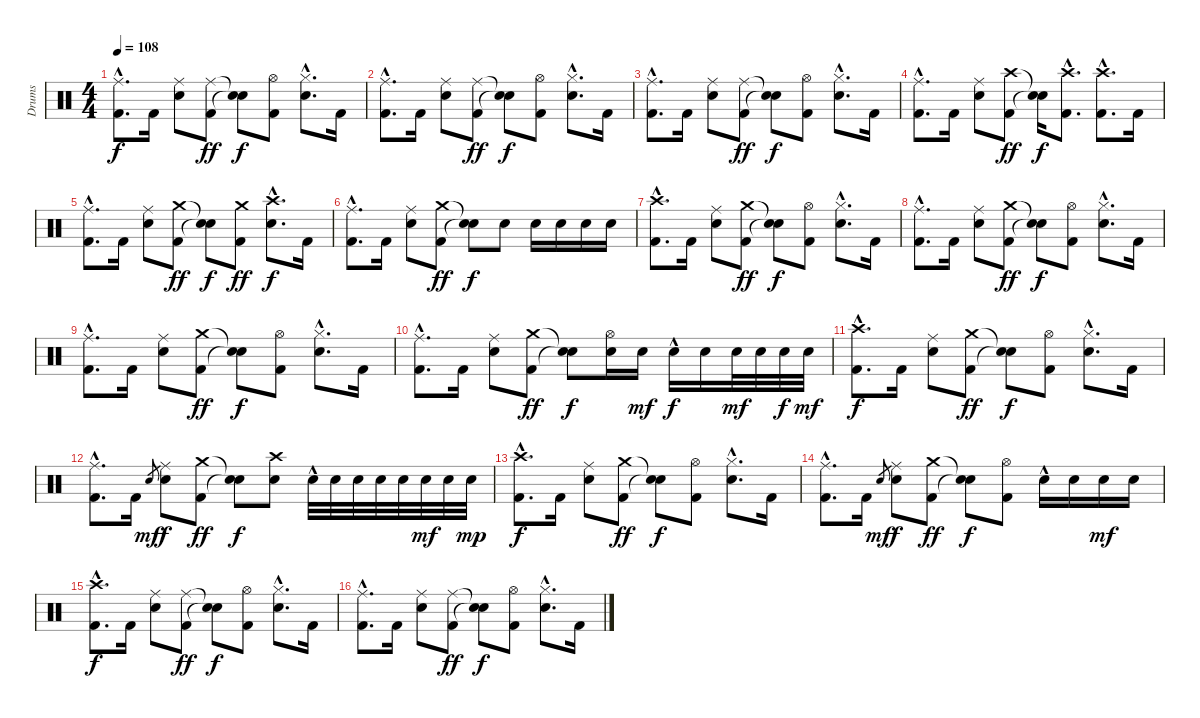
\track ("Drums" "Drums") {instrument percussion}
\staff {score}
\articulation defaults
\ts (4 4)
\tempo 108
\clef neutral
\ks c
("Ride (middle)"{hac} "Kick (hit) 2"{hac}).8{d dy f} "Kick (hit) 2".16 ("Ride (middle)" "Electric Snare (hit)").8 ("Ride (middle)" "Kick (hit) 2").8{dy ff} ("Snare (hit)"{t} "Snare (hit)"{t}).8{dy f} ("Hi-Hat (open)" "Kick (hit) 2").8 ("Hi-Hat (closed)"{hac} "Electric Snare (hit)"{hac}).8{d} "Kick (hit) 2".16 |
("Ride (middle)"{hac} "Kick (hit) 2"{hac}).8{d} "Kick (hit) 2".16 ("Ride (middle)" "Electric Snare (hit)").8 ("Ride (middle)" "Kick (hit) 2").8{dy ff} ("Snare (hit)"{t} "Snare (hit)"{t}).8{dy f} ("Hi-Hat (open)" "Kick (hit) 2").8 ("Hi-Hat (closed)"{hac} "Electric Snare (hit)"{hac}).8{d} "Kick (hit) 2".16 |
("Ride (middle)"{hac} "Kick (hit) 2"{hac}).8{d} "Kick (hit) 2".16 ("Ride (middle)" "Electric Snare (hit)").8 ("Ride (middle)" "Kick (hit) 2").8{dy ff} ("Snare (hit)"{t} "Snare (hit)"{t}).8{dy f} ("Hi-Hat (open)" "Kick (hit) 2").8 ("Hi-Hat (closed)"{hac} "Electric Snare (hit)"{hac}).8{d} "Kick (hit) 2".16 |
("Ride (middle)"{hac} "Kick (hit) 2"{hac}).8{d} "Kick (hit) 2".16 ("Ride (middle)" "Electric Snare (hit)").8 ("Crash high (hit)" "Kick (hit) 2").8{dy ff} ("Snare (hit)"{t} "Snare (hit)"{t}).16{dy f} ("Crash high (hit)"{hac} "Kick (hit) 2"{hac}).8{d} ("Crash high (hit)"{hac} "Kick (hit) 2"{hac}).8{d} "Kick (hit) 2".16 |
("Ride (middle)"{hac} "Kick (hit) 2"{hac}).8{d} "Kick (hit) 2".16 ("Ride (middle)" "Electric Snare (hit)").8 ("Crash medium (hit)" "Kick (hit) 2").8{dy ff} ("Snare (hit)"{t} "Snare (hit)"{t}).8{dy f} ("Crash medium (hit)" "Kick (hit) 2").8{dy ff} ("Crash high (hit)"{hac} "Electric Snare (hit)"{hac}).8{d dy f} "Kick (hit) 2".16 |
("Ride (middle)"{hac} "Kick (hit) 2"{hac}).8{d} "Kick (hit) 2".16 ("Ride (middle)" "Electric Snare (hit)").8 ("Crash medium (hit)" "Kick (hit) 2").8{dy ff} ("Snare (hit)"{t} "Snare (hit)"{t}).8{dy f} "Electric Snare (hit)".8 "Electric Snare (hit)".16 "Electric Snare (hit)".16 "Electric Snare (hit)".16 "Electric Snare (hit)".16 |
("Crash high (hit)"{hac} "Kick (hit) 2"{hac}).8{d} "Kick (hit) 2".16 ("Ride (middle)" "Electric Snare (hit)").8 ("Crash medium (hit)" "Kick (hit) 2").8{dy ff} ("Snare (hit)"{t} "Snare (hit)"{t}).8{dy f} ("Hi-Hat (open)" "Kick (hit) 2").8 ("Hi-Hat (closed)"{hac} "Electric Snare (hit)"{hac}).8{d} "Kick (hit) 2".16 |
("Ride (middle)"{hac} "Kick (hit) 2"{hac}).8{d} "Kick (hit) 2".16 ("Ride (middle)" "Electric Snare (hit)").8 ("Crash medium (hit)" "Kick (hit) 2").8{dy ff} ("Snare (hit)"{t} "Snare (hit)"{t}).8{dy f} ("Hi-Hat (open)" "Kick (hit) 2").8 ("Hi-Hat (closed)"{hac} "Electric Snare (hit)"{hac}).8{d} "Kick (hit) 2".16 |
("Ride (middle)"{hac} "Kick (hit) 2"{hac}).8{d} "Kick (hit) 2".16 ("Ride (middle)" "Electric Snare (hit)").8 ("Crash medium (hit)" "Kick (hit) 2").8{dy ff} ("Snare (hit)"{t} "Snare (hit)"{t}).8{dy f} ("Hi-Hat (open)" "Kick (hit) 2").8 ("Hi-Hat (closed)"{hac} "Electric Snare (hit)"{hac}).8{d} "Kick (hit) 2".16 |
("Ride (middle)"{hac} "Kick (hit) 2"{hac}).8{d} "Kick (hit) 2".16 ("Ride (middle)" "Electric Snare (hit)").8 ("Crash medium (hit)" "Kick (hit) 2").8{dy ff} ("Snare (hit)"{t} "Snare (hit)"{t}).8{dy f} ("Hi-Hat (open)" "Electric Snare (hit)").16 "Electric Snare (hit)".16{dy mf} "Electric Snare (hit)"{hac}.16{dy f} "Electric Snare (hit)".16 "Electric Snare (hit)".32{dy mf} "Electric Snare (hit)".32 "Electric Snare (hit)".32{dy f} "Electric Snare (hit)".32{dy mf} |
("Crash high (hit)"{hac} "Kick (hit) 2"{hac}).8{d dy f} "Kick (hit) 2".16 ("Ride (middle)" "Electric Snare (hit)").8 ("Crash medium (hit)" "Kick (hit) 2").8{dy ff} ("Snare (hit)"{t} "Snare (hit)"{t}).8{dy f} ("Hi-Hat (open)" "Kick (hit) 2").8 ("Hi-Hat (closed)"{hac} "Electric Snare (hit)"{hac}).8{d} "Kick (hit) 2".16 |
("Ride (middle)"{hac} "Kick (hit) 2"{hac}).8{d} "Kick (hit) 2".16 "Electric Snare (hit)".8{gr dy mf} ("Ride (middle)" "Electric Snare (hit)").8{dy f} ("Crash medium (hit)" "Kick (hit) 2").8{dy ff} ("Snare (hit)"{t} "Snare (hit)"{t}).8{dy f} ("Crash high (hit)" "Electric Snare (hit)").8 "Electric Snare (hit)"{hac}.32 "Electric Snare (hit)".32 "Electric Snare (hit)".32 "Electric Snare (hit)".32 "Electric Snare (hit)".32 "Electric Snare (hit)".32{dy mf} "Electric Snare (hit)".32 "Electric Snare (hit)".32{dy mp} |
("Crash high (hit)"{hac} "Kick (hit) 2"{hac}).8{d dy f} "Kick (hit) 2".16 ("Ride (middle)" "Electric Snare (hit)").8 ("Crash medium (hit)" "Kick (hit) 2").8{dy ff} ("Snare (hit)"{t} "Snare (hit)"{t}).8{dy f} ("Hi-Hat (open)" "Kick (hit) 2").8 ("Hi-Hat (closed)"{hac} "Electric Snare (hit)"{hac}).8{d} "Kick (hit) 2".16 |
("Ride (middle)"{hac} "Kick (hit) 2"{hac}).8{d} "Kick (hit) 2".16 "Electric Snare (hit)".8{gr dy mf} ("Ride (middle)" "Electric Snare (hit)").8{dy f} ("Crash medium (hit)" "Kick (hit) 2").8{dy ff} ("Snare (hit)"{t} "Snare (hit)"{t}).8{dy f} ("Hi-Hat (open)" "Kick (hit) 2").8 "Electric Snare (hit)"{hac}.16 "Electric Snare (hit)".16 "Electric Snare (hit)".16{dy mf} "Electric Snare (hit)".16 |
("Crash high (hit)"{hac} "Kick (hit) 2"{hac}).8{d dy f} "Kick (hit) 2".16 ("Ride (middle)" "Electric Snare (hit)").8 ("Ride (middle)" "Kick (hit) 2").8{dy ff} ("Snare (hit)"{t} "Snare (hit)"{t}).8{dy f} ("Hi-Hat (open)" "Kick (hit) 2").8 ("Hi-Hat (closed)"{hac} "Electric Snare (hit)"{hac}).8{d} "Kick (hit) 2".16 |
("Ride (middle)"{hac} "Kick (hit) 2"{hac}).8{d} "Kick (hit) 2".16 ("Ride (middle)" "Electric Snare (hit)").8 ("Ride (middle)" "Kick (hit) 2").8{dy ff} ("Snare (hit)"{t} "Snare (hit)"{t}).8{dy f} ("Hi-Hat (open)" "Kick (hit) 2").8 ("Hi-Hat (closed)"{hac} "Electric Snare (hit)"{hac}).8{d} "Kick (hit) 2".16
